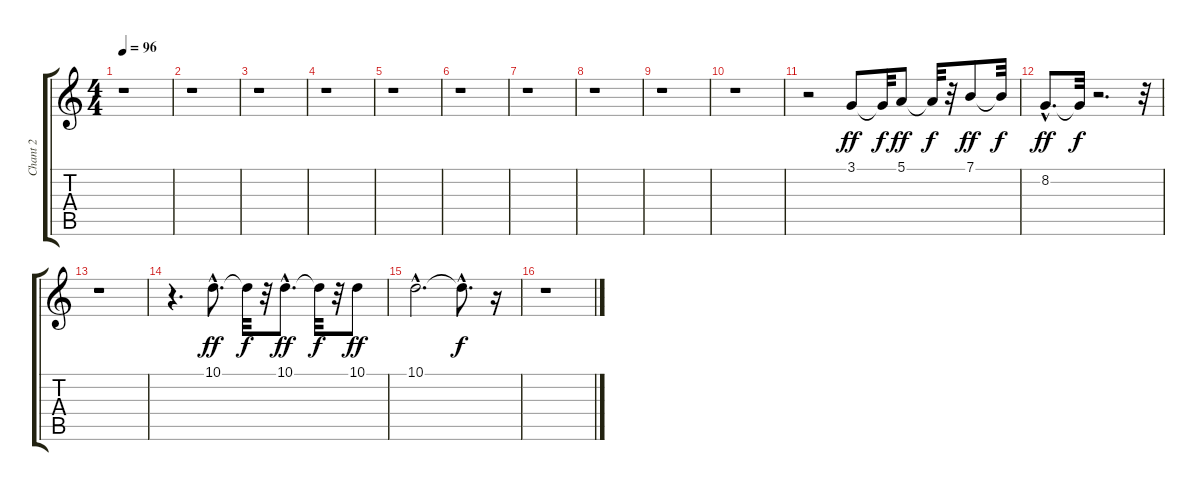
\track ("Chant 2" "Chant 2") {instrument synthvoice}
\staff {score tabs}
\tuning (E4 B3 G3 D3 A2 E2) {hide}
\ts (4 4)
\tempo 96
\clef g2
\ks c
r.1{dy ff instrument synthvoice} |
r.1 |
r.1 |
r.1 |
r.1 |
r.1 |
r.1 |
r.1 |
r.1 |
r.1 |
r.2 3.1.8 3.1{t}.32{dy f} 5.1.8{dy ff} 5.1{t}.32{dy f} r.32 7.1.8{dy ff} 7.1{t}.32{dy f} |
8.2{hac}.8{d dy ff} 8.2{t}.32{dy f} r.2{d} r.32 |
r.1 |
r.4{d} 10.1{hac}.8{d dy ff} 10.1{t}.32{dy f} r.32 10.1{hac}.8{d dy ff} 10.1{t}.32{dy f} r.32 10.1.8{dy ff} |
10.1{hac}.2{d} 10.1{hac t}.8{d dy f} r.16 |
r.1
